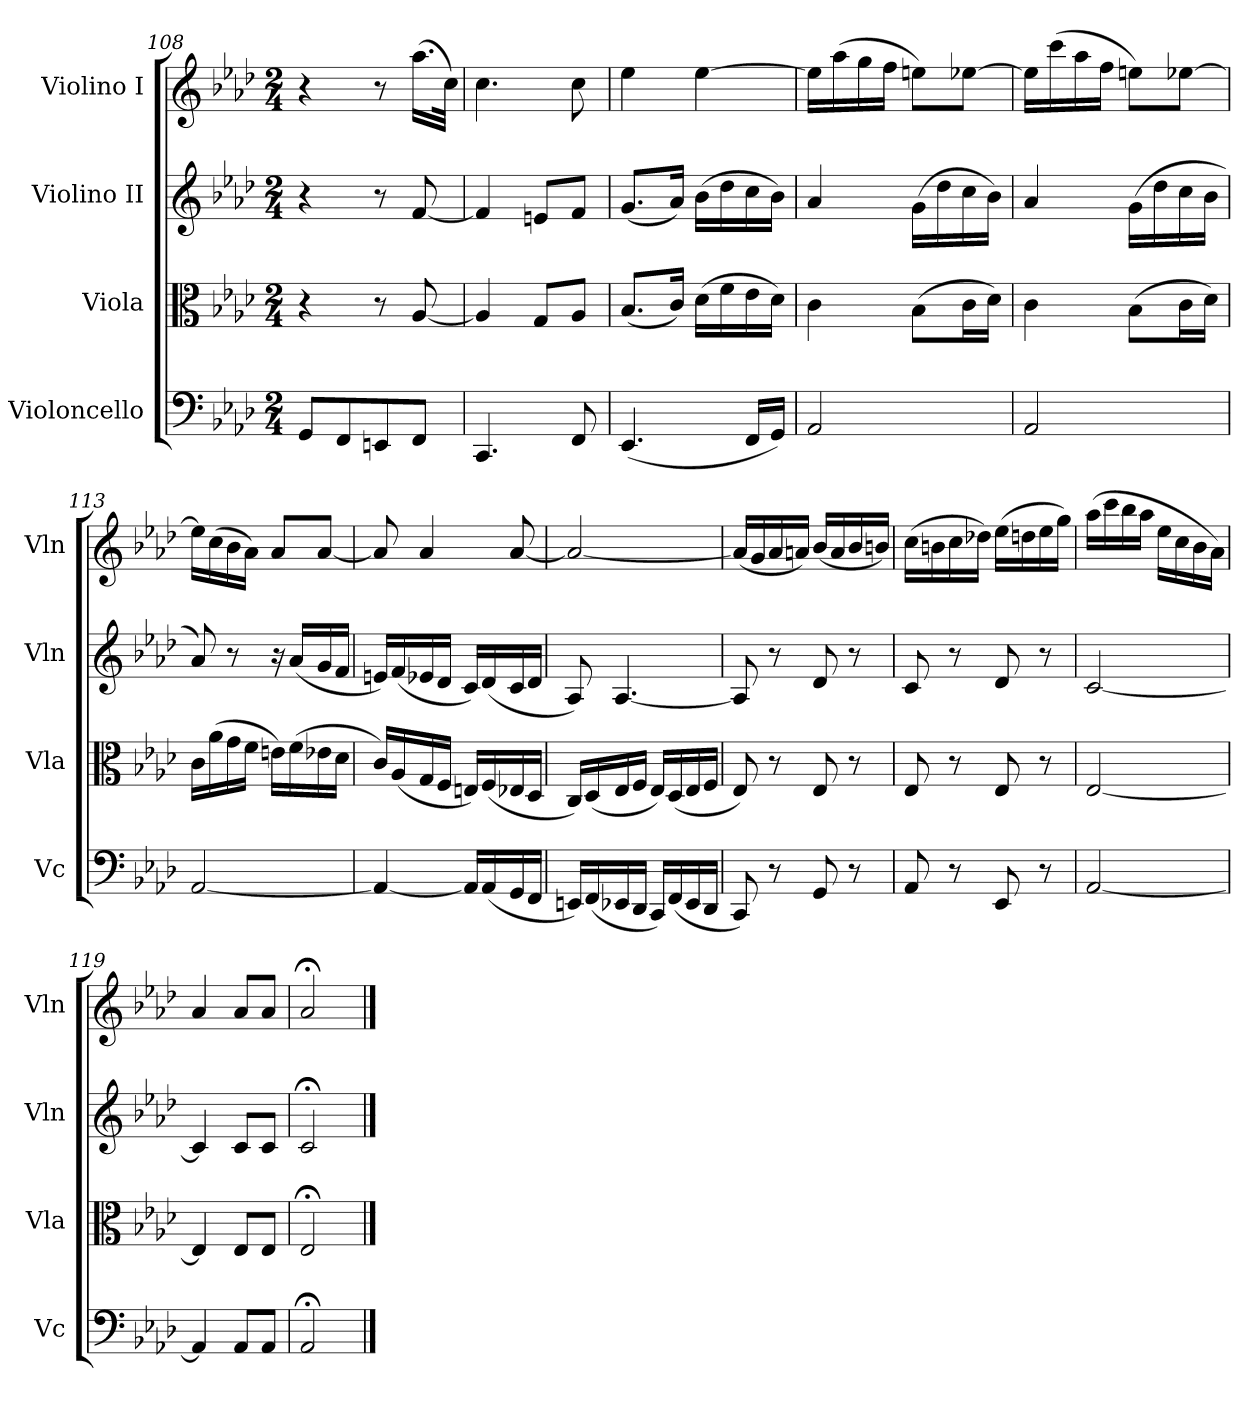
**kern	**kern	**kern	**kern
*part4	*part3	*part2	*part1
*staff4	*staff3	*staff2	*staff1
*I"Violoncello	*I"Viola	*I"Violino II	*I"Violino I
*I'Vc	*I'Vla	*I'Vln	*I'Vln
*clefF4	*clefC3	*clefG2	*clefG2
*k[b-e-a-d-]	*k[b-e-a-d-]	*k[b-e-a-d-]	*k[b-e-a-d-]
*M2/4	*M2/4	*M2/4	*M2/4
=108	=108	=108	=108
8GG/L	4r	4r	4r
8FF/	.	.	.
8EEn/	8r	8r	8r
8FF/J	[8A-/	[8f/	(16.aa-\LL
.	.	.	32cc\JJk)
=109	=109	=109	=109
4.CC/	4A-/]	4f/]	4.cc\
.	8G/L	8en/L	.
8FF/	8A-/J	8f/J	8cc\
=110	=110	=110	=110
(4.EE-/	(8.B-/L	(8.g/L	4ee-\
.	16c/Jk)	16a-/Jk)	.
.	(16d-\LL	(16b-\LL	[4ee-\
.	16f\	16dd-\	.
16FF/LL	16e-\	16cc\	.
16GG/JJ)	16d-\JJ)	16b-\JJ)	.
!!LO:LB:g=z
=111	=111	=111	=111
2AA-/	4c\	4a-/	16ee-\LL]
.	.	.	(16aa-\
.	.	.	16gg\
.	.	.	16ff\JJ
.	(8B-\L	(16g\LL	8een\L)
.	.	16dd-\	.
.	16c\L	16cc\	[8ee-X\J
.	16d-\JJ)	16b-\JJ)	.
=112	=112	=112	=112
2AA-/	4c\	4a-/	16ee-\LL]
.	.	.	(16ccc\
.	.	.	16aa-\
.	.	.	16ff\JJ
.	(8B-\L	(16g\LL	8een\L)
.	.	16dd-\	.
.	16c\L	16cc\	[8ee-X\J
.	16d-\JJ)	16b-\JJ	.
=113	=113	=113	=113
[2AA-/	16c\LL	8a-/)	16ee-\LL]
.	(16a-\	.	(16cc\
.	16g\	8r	16b-\
.	16f\JJ	.	16a-\JJ)
.	16en\LL)	16r	8a-/L
.	(16f\	(16a-/LL	.
.	16e-X\	16g/	[8a-/J
.	16d-\JJ	16f/JJ	.
=114	=114	=114	=114
4AA-/_	16c/LL)	16en/LL)	8a-/]
.	(16A-/	(16f/	.
.	16G/	16e-X/	4a-/
.	16F/JJ	16d-/JJ	.
16AA-/LL]	16En/LL)	16c/LL)	.
(16AA-/	(16F/	(16d-/	.
16GG/	16E-X/	16c/	[8a-/
16FF/JJ	16D-/JJ	16d-/JJ	.
=115	=115	=115	=115
16EEn/LL)	16C/LL)	8A-/)	2a-/_
(16FF/	(16D-/	.	.
16EE-X/	16E-/	[4.A-/	.
16DD-/JJ	16F/JJ	.	.
16CC/LL)	16E-/LL)	.	.
(16FF/	(16D-/	.	.
16EE-/	16E-/	.	.
16DD-/JJ	16F/JJ	.	.
=116	=116	=116	=116
8CC/)	8E-/)	8A-/]	(16a-/LL]
.	.	.	16g/
8r	8r	8r	16a-/
.	.	.	16an/JJ)
8GG/	8E-/	8d-/	(16b-/LL
.	.	.	16a/
8r	8r	8r	16b-/
.	.	.	16bn/JJ)
!!LO:LB:g=z
=117	=117	=117	=117
8AA-/	8E-/	8c/	(16cc\LL
.	.	.	16bn\
8r	8r	8r	16cc\
.	.	.	16dd-X\JJ)
8EE-/	8E-/	8d-/	(16ee-\LL
.	.	.	16ddn\
8r	8r	8r	16ee-\
.	.	.	16gg\JJ)
=118	=118	=118	=118
[2AA-/	[2E-/	[2c/	(16aa-\LL
.	.	.	16ccc\
.	.	.	16bb-\
.	.	.	16aa-\JJ
.	.	.	16ee-\LL
.	.	.	16cc\
.	.	.	16b-\
.	.	.	16a-\JJ)
=119	=119	=119	=119
4AA-/]	4E-/]	4c/]	4a-/
8AA-/L	8E-/L	8c/L	8a-/L
8AA-/J	8E-/J	8c/J	8a-/J
=120	=120	=120	=120
2AA-;</	2E-;</	2c;</	2a-;</
==	==	==	==
*-	*-	*-	*-
